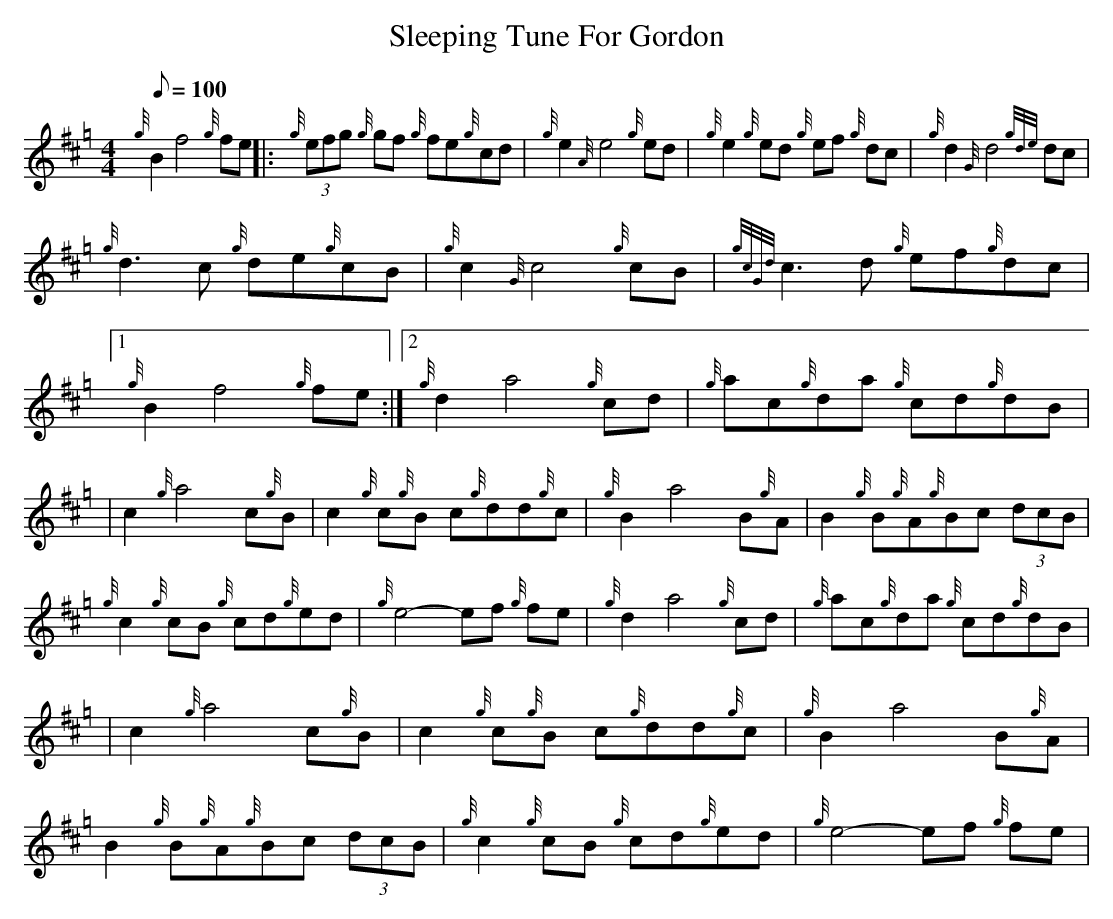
X:1
T:Sleeping Tune For Gordon
M:4/4
Q:100
K:Hp
{g}B2f4{g}f1e1||:{g}(3e1f1g1 {g}g1f1 {g}f1e1{g}c1d1|{g}e2{A}e4{g}e1d1|{g}e2{g}e1d1 {g}e1f1 {g}d1c1|
{g}d2{G}d4{gde}d1c1|!{g}d3c1 {g}d1e1{g}c1B1|{g}c2{G}c4{g}c1B1|{gcGd}c3d1 {g}e1f1{g}d1c1|1 {g}B2f4{g}f1e1:|2   {g}d2a4{g}c1d1|
{g}a1c1{g}d1a1 {g}c1d1{g}d1B1|!|c2{g}a4c1{g}B1|c2{g}c1{g}B1 c1{g}d1d1{g}c1|{g}B2a4B1{g}A1|B2{g}B1{g}A1{g}B1c1 (3d1c1B1|{g}c2{g}c1B1 {g}c1d1{g}e1d1|
{g}e4-e1f1 {g}f1e1| {g}d2a4{g}c1d1|{g}a1c1{g}d1a1 {g}c1d1{g}d1B1|!|c2{g}a4c1{g}B1|c2{g}c1{g}B1 c1{g}d1d1{g}c1|{g}B2a4B1{g}A1|
B2{g}B1{g}A1{g}B1c1 (3d1c1B1|{g}c2{g}c1B1 {g}c1d1{g}e1d1|{g}e4-e1f1 {g}f1e1|
